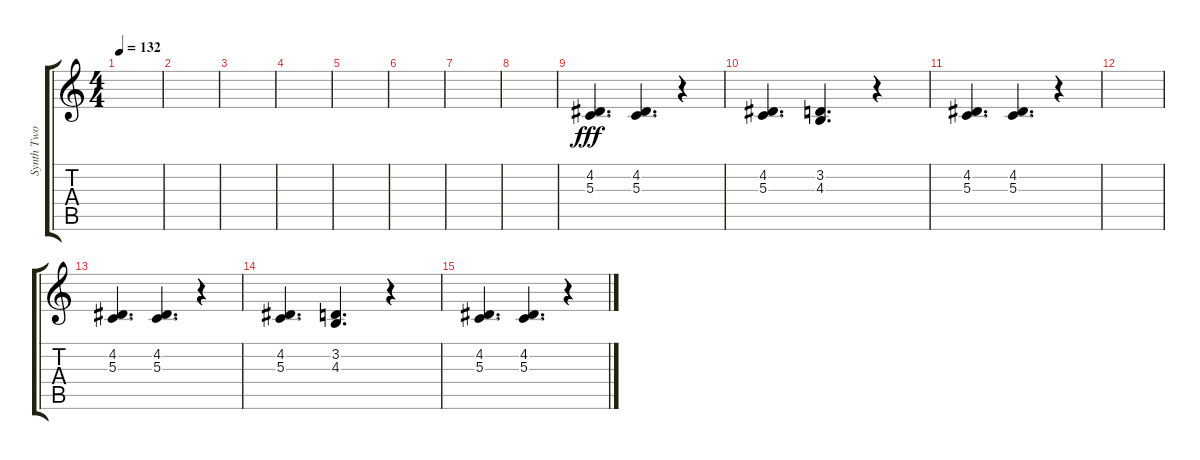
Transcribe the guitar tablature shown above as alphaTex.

\track ("Synth Two" "Synth Two") {instrument pad2warm}
\staff {score tabs}
\tuning (E4 B3 G3 D3 A2 E2) {hide}
\ts (4 4)
\tempo 132
\clef g2
\ks c
|
|
|
|
|
|
|
|
(4.2 5.3).4{d dy fff volume 16 balance 16 instrument breathnoise} (4.2 5.3).4{d volume 16 balance 0 instrument breathnoise} r.4 |
(4.2 5.3).4{d volume 16 balance 16 instrument breathnoise} (3.2 4.3).4{d volume 16 balance 0 instrument breathnoise} r.4 |
(4.2 5.3).4{d volume 16 balance 16 instrument breathnoise} (4.2 5.3).4{d volume 16 balance 0 instrument breathnoise} r.4 |
|
(4.2 5.3).4{d volume 16 balance 16 instrument breathnoise} (4.2 5.3).4{d volume 16 balance 0 instrument breathnoise} r.4 |
(4.2 5.3).4{d volume 16 balance 16 instrument breathnoise} (3.2 4.3).4{d volume 16 balance 0 instrument breathnoise} r.4 |
(4.2 5.3).4{d volume 16 balance 16 instrument breathnoise} (4.2 5.3).4{d volume 16 balance 0 instrument breathnoise} r.4
